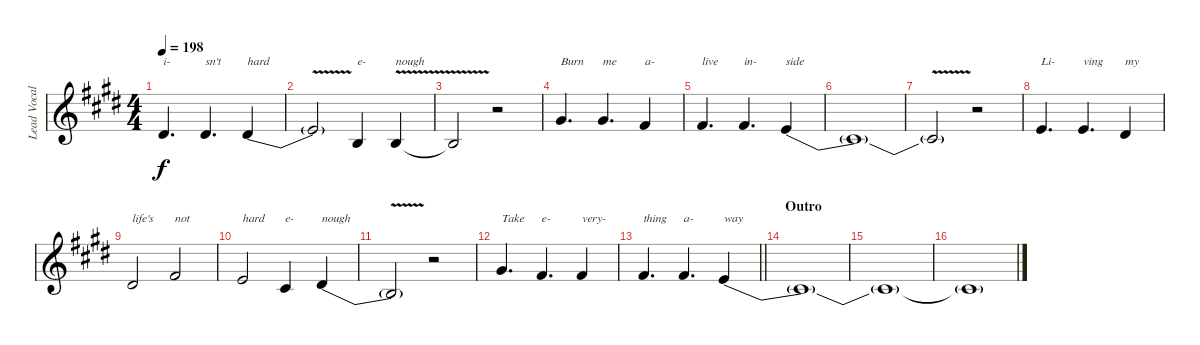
\track ("Lead Vocals" "Lead Vocal") {instrument lead6voice}
\staff {score}
\tuning (Eb4 Bb3 Gb3 Db3 Ab2 Db2) {hide}
\ts (4 4)
\tempo 198
\clef g2
\ks e
9.3.4{d txt "i-" dy f} 9.3.4{d txt "sn't"} 9.3{be (bend 0 0 60 2)}.4{txt "hard"} |
9.3{v t}.2 10.4.4{txt "e-"} 10.4{v}.4{txt "nough"} |
10.4{t}.2 r.2 |
10.2.4{d txt "Burn"} 10.2.4{d txt "me"} 8.2.4{txt "a-"} |
8.2.4{d txt "live"} 8.2.4{d txt "in-"} 7.3{be (custom 0 6 45 6 50 0 60 0)}.4{txt "side"} |
7.3{t}.1 |
7.3{v t}.2 r.2 |
10.3.4{d txt "Li-"} 10.3.4{d txt "ving"} 9.3.4{txt "my"} |
9.3.2{txt "life's"} 10.3{be (custom 0 4 25 4 35 0 60 0)}.2{txt "not"} |
7.3{be (custom 0 6 25 6 35 0 60 0)}.2{txt "hard"} 7.3.4{txt "e-"} 10.4{be (custom 0 8 25 8 30 4 45 4 56 4 60 0)}.4{txt "nough"} |
10.4{v t}.2 r.2 |
10.2.4{d txt "Take"} 8.2.4{d txt "e-"} 8.2.4{txt "very-"} |
\barLineRight lightlight
8.2.4{d txt "thing"} 8.2.4{d txt "a-"} 7.3{be (custom 0 6 33 6 37 0 60 0)}.4{txt "way"} |
\section ("" "Outro")
7.3{t}.1 |
7.3{t}.1 |
7.3{t}.1
